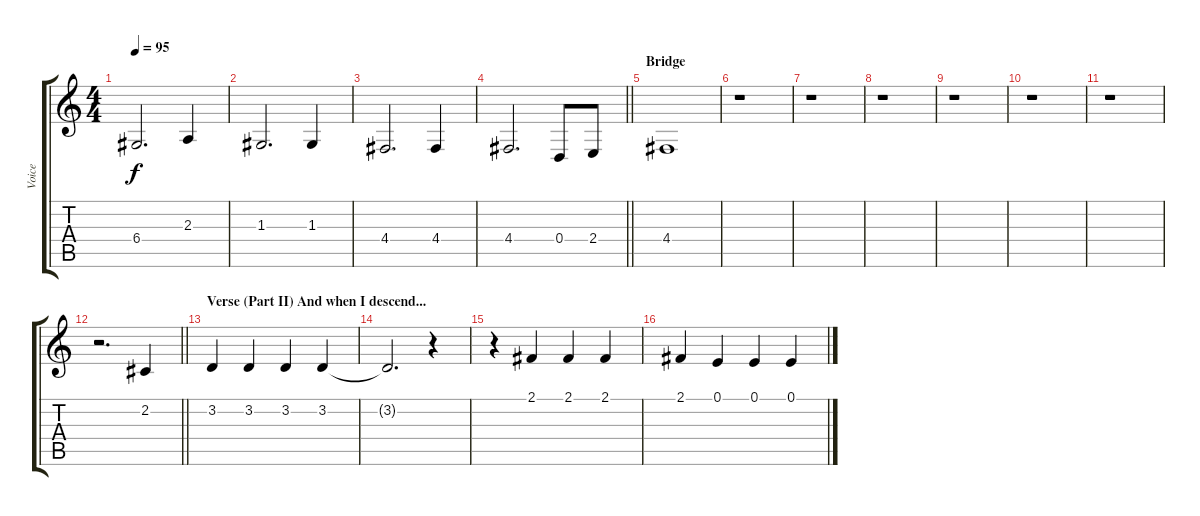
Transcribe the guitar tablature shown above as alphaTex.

\track ("Voice " "Voice ") {instrument lead6voice}
\staff {score tabs}
\tuning (E4 B3 G3 D3 A2 E2) {hide}
\ts (4 4)
\tempo 95
\clef g2
\ks c
6.4.2{d dy f} 2.3.4 |
1.3.2{d} 1.3.4 |
4.4.2{d} 4.4.4 |
\barLineRight lightlight
4.4.2{d} 0.4.8 2.4.8 |
\section ("" "Bridge ")
4.4.1 |
r.1 |
r.1 |
r.1 |
r.1 |
r.1 |
r.1 |
\barLineRight lightlight
r.2{d} 2.2.4 |
\section ("" "Verse (Part II) And when I descend...")
3.2.4 3.2.4 3.2.4 3.2.4 |
3.2{t}.2{d} r.4 |
r.4 2.1.4 2.1.4 2.1.4 |
2.1.4 0.1.4 0.1.4 0.1.4
